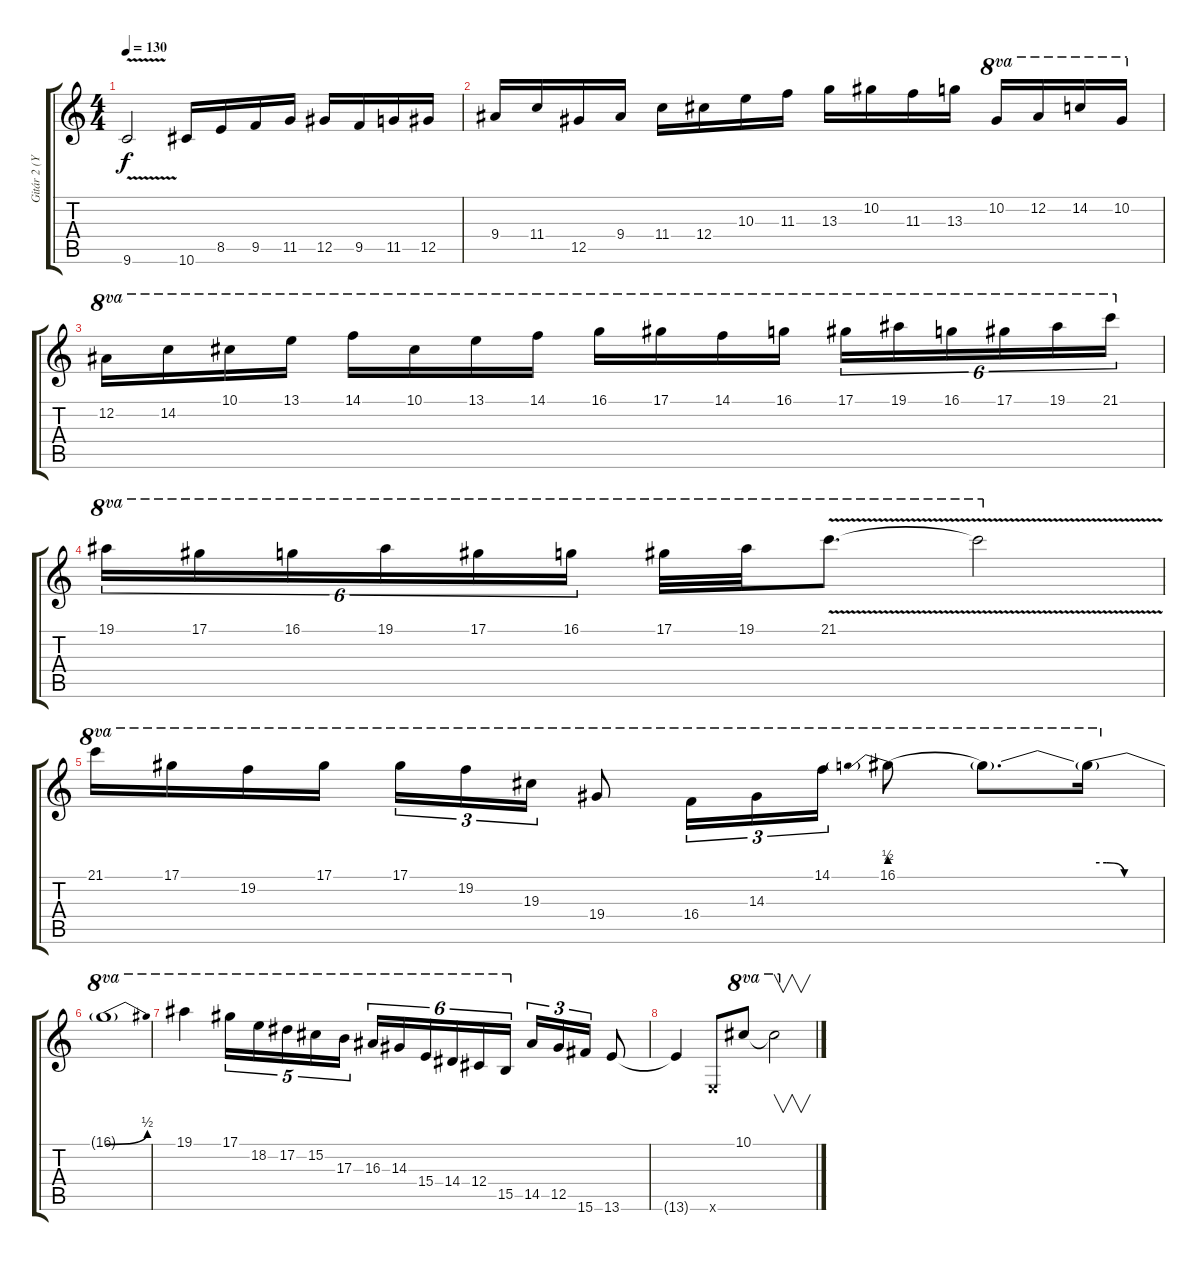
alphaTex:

\track ("Gitár 2 (Yngwie Malmsteen)" "Gitár 2 (Y") {instrument distortionguitar}
\staff {score tabs}
\tuning (Eb4 Bb3 Gb3 Db3 Ab2 Eb2) {hide}
\ts (4 4)
\tempo 130
\clef g2
\ks c
9.6{v}.2{dy f} 10.6.16 8.5.16 9.5.16 11.5.16 12.5.16 9.5.16 11.5.16 12.5.16 |
9.4.16 11.4.16 12.5.16 9.4.16 11.4.16 12.4.16 10.3.16 11.3.16 13.3.16 10.2.16 11.3.16 13.3.16 10.2.16{ot 8va} 12.2.16{ot 8va} 14.2.16{ot 8va} 10.2.16{ot 8va} |
12.2.16{ot 8va} 14.2.16{ot 8va} 10.1.16{ot 8va} 13.1.16{ot 8va} 14.1.16{ot 8va} 10.1.16{ot 8va} 13.1.16{ot 8va} 14.1.16{ot 8va} 16.1.16{ot 8va} 17.1.16{ot 8va} 14.1.16{ot 8va} 16.1.16{ot 8va} 17.1.16{tu (6 4) ot 8va} 19.1.16{tu (6 4) ot 8va} 16.1.16{tu (6 4) ot 8va} 17.1.16{tu (6 4) ot 8va} 19.1.16{tu (6 4) ot 8va} 21.1.16{tu (6 4) ot 8va} |
19.1.16{tu (6 4) ot 8va} 17.1.16{tu (6 4) ot 8va} 16.1.16{tu (6 4) ot 8va} 19.1.16{tu (6 4) ot 8va} 17.1.16{tu (6 4) ot 8va} 16.1.16{tu (6 4) ot 8va} 17.1.32{ot 8va} 19.1.32{ot 8va} 21.1{v}.8{d ot 8va} 21.1{t}.2{ot 8va} |
21.1.16{ot 8va} 17.1.16{ot 8va} 19.2.16{ot 8va} 17.1.16{ot 8va} 17.1.16{tu (3 2) ot 8va} 19.2.16{tu (3 2) ot 8va} 19.3.16{tu (3 2) ot 8va} 19.4.8{ot 8va} 16.4.16{tu (3 2) ot 8va} 14.3.16{tu (3 2) ot 8va} 14.1.16{tu (3 2) ot 8va} 16.1{be (prebend 0 2 60 2)}.8{ot 8va} 16.1{t}.8{d ot 8va} 16.1{be (custom 0 2 15 2 30 0 60 0) t}.16{ot 8va} |
16.1{be (bend 0 0 60 2) t}.1{ot 8va} |
19.1.4{ot 8va} 17.1.16{tu (5 4) ot 8va} 18.2.16{tu (5 4) ot 8va} 17.2.16{tu (5 4) ot 8va} 15.2.16{tu (5 4) ot 8va} 17.3.16{tu (5 4) ot 8va} 16.3.16{tu (6 4) ot 8va} 14.3.16{tu (6 4) ot 8va} 15.4.16{tu (6 4) ot 8va} 14.4.16{tu (6 4) ot 8va} 12.4.16{tu (6 4) ot 8va} 15.5.16{tu (6 4) ot 8va} 14.5.16{tu (3 2)} 12.5.16{tu (3 2)} 15.6.16{tu (3 2)} 13.6.8 |
13.6{t}.4 1.6{x}.8 10.1.8{ot 8va} 10.1{t}.2{v ot 8va}
